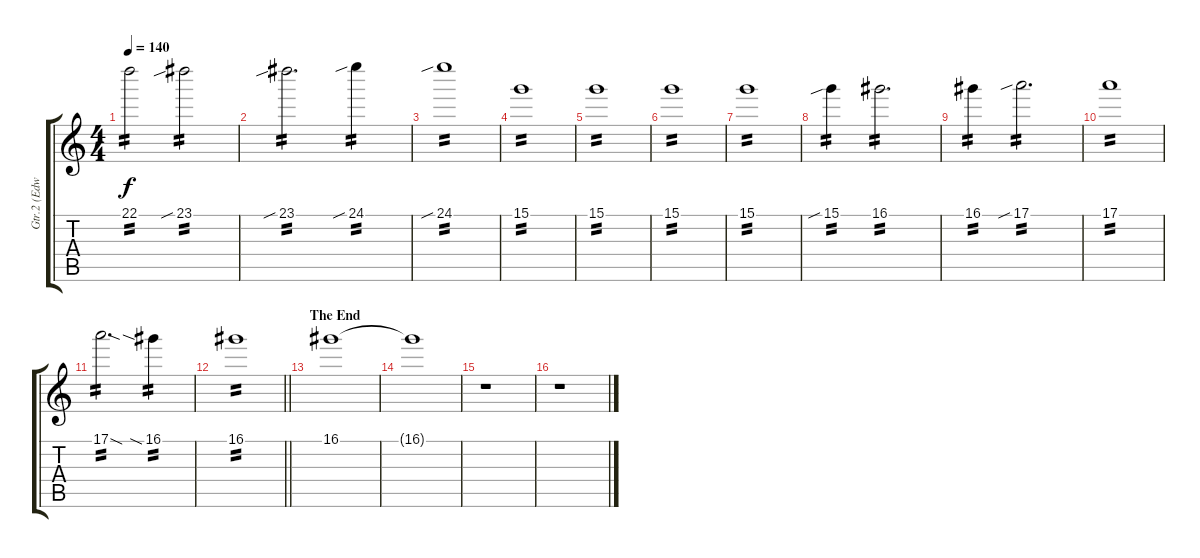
\track ("Gtr.2 (Edward O'Brien)" "Gtr.2 (Edw") {instrument electricguitarjazz}
\staff {score tabs}
\tuning (E4 B3 G3 D3 A2 E2) {hide}
\ts (4 4)
\tempo 140
\clef g2
\ks c
22.1.2{tp 2 dy f} 23.1{sib}.2{tp 2} |
23.1{sib}.2{d tp 2} 24.1{sib}.4{tp 2} |
24.1{sib}.1{tp 2} |
15.1.1{tp 2} |
15.1.1{tp 2} |
15.1.1{tp 2} |
15.1.1{tp 2} |
15.1{sib}.4{tp 2} 16.1.2{d tp 2} |
16.1.4{tp 2} 17.1{sib}.2{d tp 2} |
17.1.1{tp 2} |
17.1{sod}.2{d tp 2} 16.1{sia}.4{tp 2} |
\barLineRight lightlight
16.1.1{tp 2} |
\section ("" "The End")
16.1.1 |
16.1{t}.1 |
r.1 |
r.1
